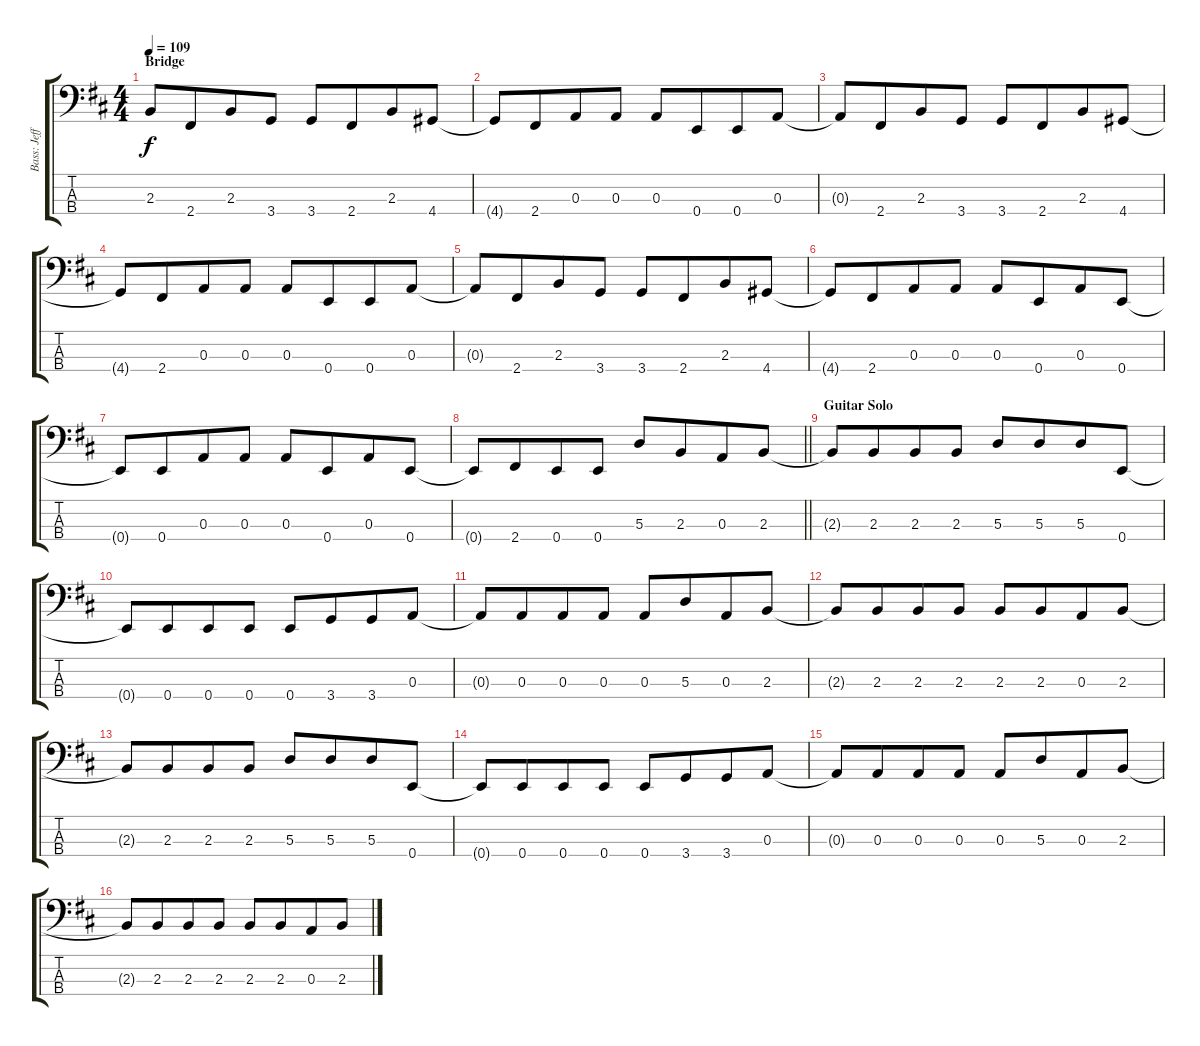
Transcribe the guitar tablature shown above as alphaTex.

\track ("Bass: Jeff" "Bass: Jeff") {instrument electricbassfinger}
\staff {score tabs}
\tuning (G2 D2 A1 E1) {hide}
\ts (4 4)
\section ("" "Bridge")
\tempo 109
\clef f4
\ks d
2.3{t}.8{dy f} 2.4.8{beam merge} 2.3.8 3.4.8 3.4.8 2.4.8{beam merge} 2.3.8 4.4.8 |
4.4{t}.8 2.4.8{beam merge} 0.3.8 0.3.8 0.3.8 0.4.8{beam merge} 0.4.8 0.3.8 |
0.3{t}.8 2.4.8{beam merge} 2.3.8 3.4.8 3.4.8 2.4.8{beam merge} 2.3.8 4.4.8 |
4.4{t}.8 2.4.8{beam merge} 0.3.8 0.3.8 0.3.8 0.4.8{beam merge} 0.4.8 0.3.8 |
0.3{t}.8 2.4.8{beam merge} 2.3.8 3.4.8 3.4.8 2.4.8{beam merge} 2.3.8 4.4.8 |
4.4{t}.8 2.4.8{beam merge} 0.3.8 0.3.8 0.3.8 0.4.8{beam merge} 0.3.8 0.4.8 |
0.4{t}.8 0.4.8{beam merge} 0.3.8 0.3.8 0.3.8 0.4.8{beam merge} 0.3.8 0.4.8 |
\barLineRight lightlight
0.4{t}.8 2.4.8{beam merge} 0.4.8 0.4.8 5.3.8 2.3.8{beam merge} 0.3.8 2.3.8 |
\section ("" "Guitar Solo")
2.3{t}.8 2.3.8{beam merge} 2.3.8 2.3.8 5.3.8 5.3.8{beam merge} 5.3.8 0.4.8 |
0.4{t}.8 0.4.8{beam merge} 0.4.8 0.4.8 0.4.8 3.4.8{beam merge} 3.4.8 0.3.8 |
0.3{t}.8 0.3.8{beam merge} 0.3.8 0.3.8 0.3.8 5.3.8{beam merge} 0.3.8 2.3.8 |
2.3{t}.8 2.3.8{beam merge} 2.3.8 2.3.8 2.3.8 2.3.8{beam merge} 0.3.8 2.3.8 |
2.3{t}.8 2.3.8{beam merge} 2.3.8 2.3.8 5.3.8 5.3.8{beam merge} 5.3.8 0.4.8 |
0.4{t}.8 0.4.8{beam merge} 0.4.8 0.4.8 0.4.8 3.4.8{beam merge} 3.4.8 0.3.8 |
0.3{t}.8 0.3.8{beam merge} 0.3.8 0.3.8 0.3.8 5.3.8{beam merge} 0.3.8 2.3.8 |
2.3{t}.8 2.3.8{beam merge} 2.3.8 2.3.8 2.3.8 2.3.8{beam merge} 0.3.8 2.3.8
